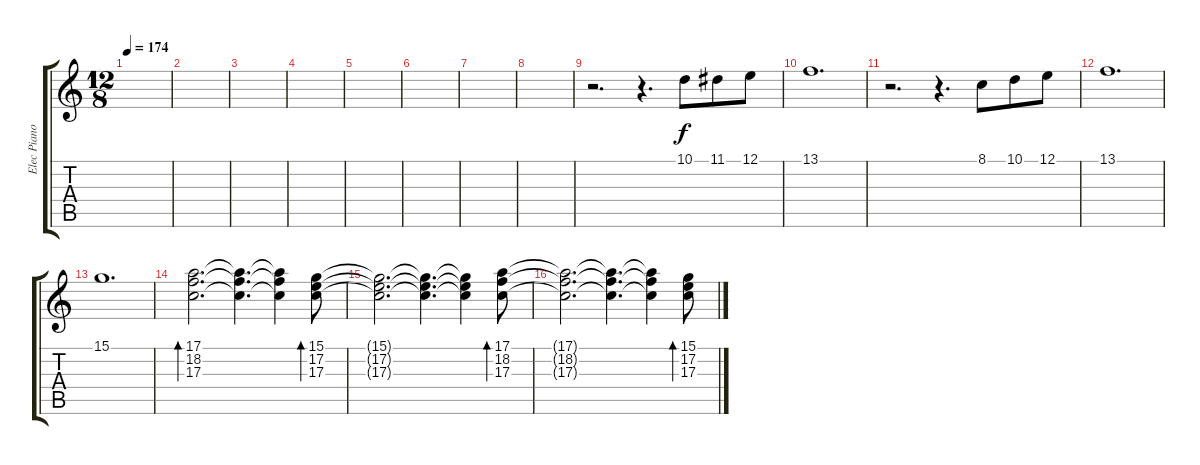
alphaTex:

\track ("Elec Piano 1" "Elec Piano") {instrument electricpiano2}
\staff {score tabs}
\tuning (E4 B3 G3 D3 A2 E2) {hide}
\ts (12 8)
\tempo 174
\clef g2
\ks c
|
|
|
|
|
|
|
|
r.2{d} r.4{d} 10.1.8 11.1.8 12.1.8 |
13.1.1{d} |
r.2{d} r.4{d} 8.1.8 10.1.8 12.1.8 |
13.1.1{d} |
15.1.1{d} |
(17.1 18.2 17.3).2{d bd 480} (17.1{t} 18.2{t} 17.3{t}).4{d} (17.1{t} 18.2{t} 17.3{t}).4 (15.1 17.2 17.3).8{bd 480} |
(15.1{t} 17.2{t} 17.3{t}).2{d} (15.1{t} 17.2{t} 17.3{t}).4{d} (15.1{t} 17.2{t} 17.3{t}).4 (17.1 18.2 17.3).8{bd 480} |
(17.1{t} 18.2{t} 17.3{t}).2{d} (17.1{t} 18.2{t} 17.3{t}).4{d} (17.1{t} 18.2{t} 17.3{t}).4 (15.1 17.2 17.3).8{bd 480}
